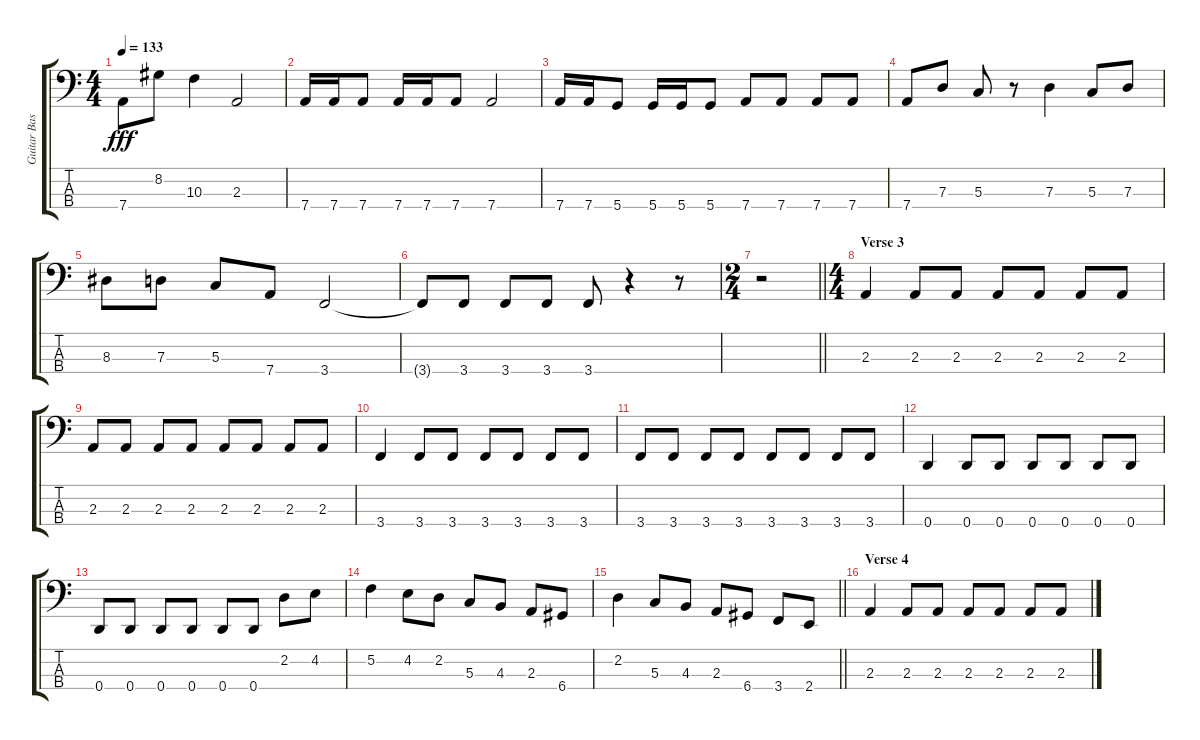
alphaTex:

\track ("Guitar Bass" "Guitar Bas") {instrument electricbassfinger}
\staff {score tabs}
\tuning (F2 C2 G1 D1) {hide}
\ts (4 4)
\tempo 133
\clef f4
\ks c
7.4{t}.8{dy fff} 8.2.8 10.3.4 2.3.2 |
7.4.16 7.4.16 7.4.8 7.4.16 7.4.16 7.4.8 7.4.2 |
7.4.16 7.4.16 5.4.8 5.4.16 5.4.16 5.4.8 7.4.8 7.4.8 7.4.8 7.4.8 |
7.4.8 7.3.8 5.3.8 r.8 7.3.4 5.3.8 7.3.8 |
8.3.8 7.3.8 5.3.8 7.4.8 3.4.2 |
3.4{t}.8 3.4.8 3.4.8 3.4.8 3.4.8 r.4 r.8 |
\ts (2 4)
\barLineRight lightlight
r.2 |
\ts (4 4)
\section ("" "Verse 3")
2.3.4 2.3.8 2.3.8 2.3.8 2.3.8 2.3.8 2.3.8 |
2.3.8 2.3.8 2.3.8 2.3.8 2.3.8 2.3.8 2.3.8 2.3.8 |
3.4.4 3.4.8 3.4.8 3.4.8 3.4.8 3.4.8 3.4.8 |
3.4.8 3.4.8 3.4.8 3.4.8 3.4.8 3.4.8 3.4.8 3.4.8 |
0.4.4 0.4.8 0.4.8 0.4.8 0.4.8 0.4.8 0.4.8 |
0.4.8 0.4.8 0.4.8 0.4.8 0.4.8 0.4.8 2.2.8 4.2.8 |
5.2.4 4.2.8 2.2.8 5.3.8 4.3.8 2.3.8 6.4.8 |
\barLineRight lightlight
2.2.4 5.3.8 4.3.8 2.3.8 6.4.8 3.4.8 2.4.8 |
\section ("" "Verse 4")
2.3.4 2.3.8 2.3.8 2.3.8 2.3.8 2.3.8 2.3.8
